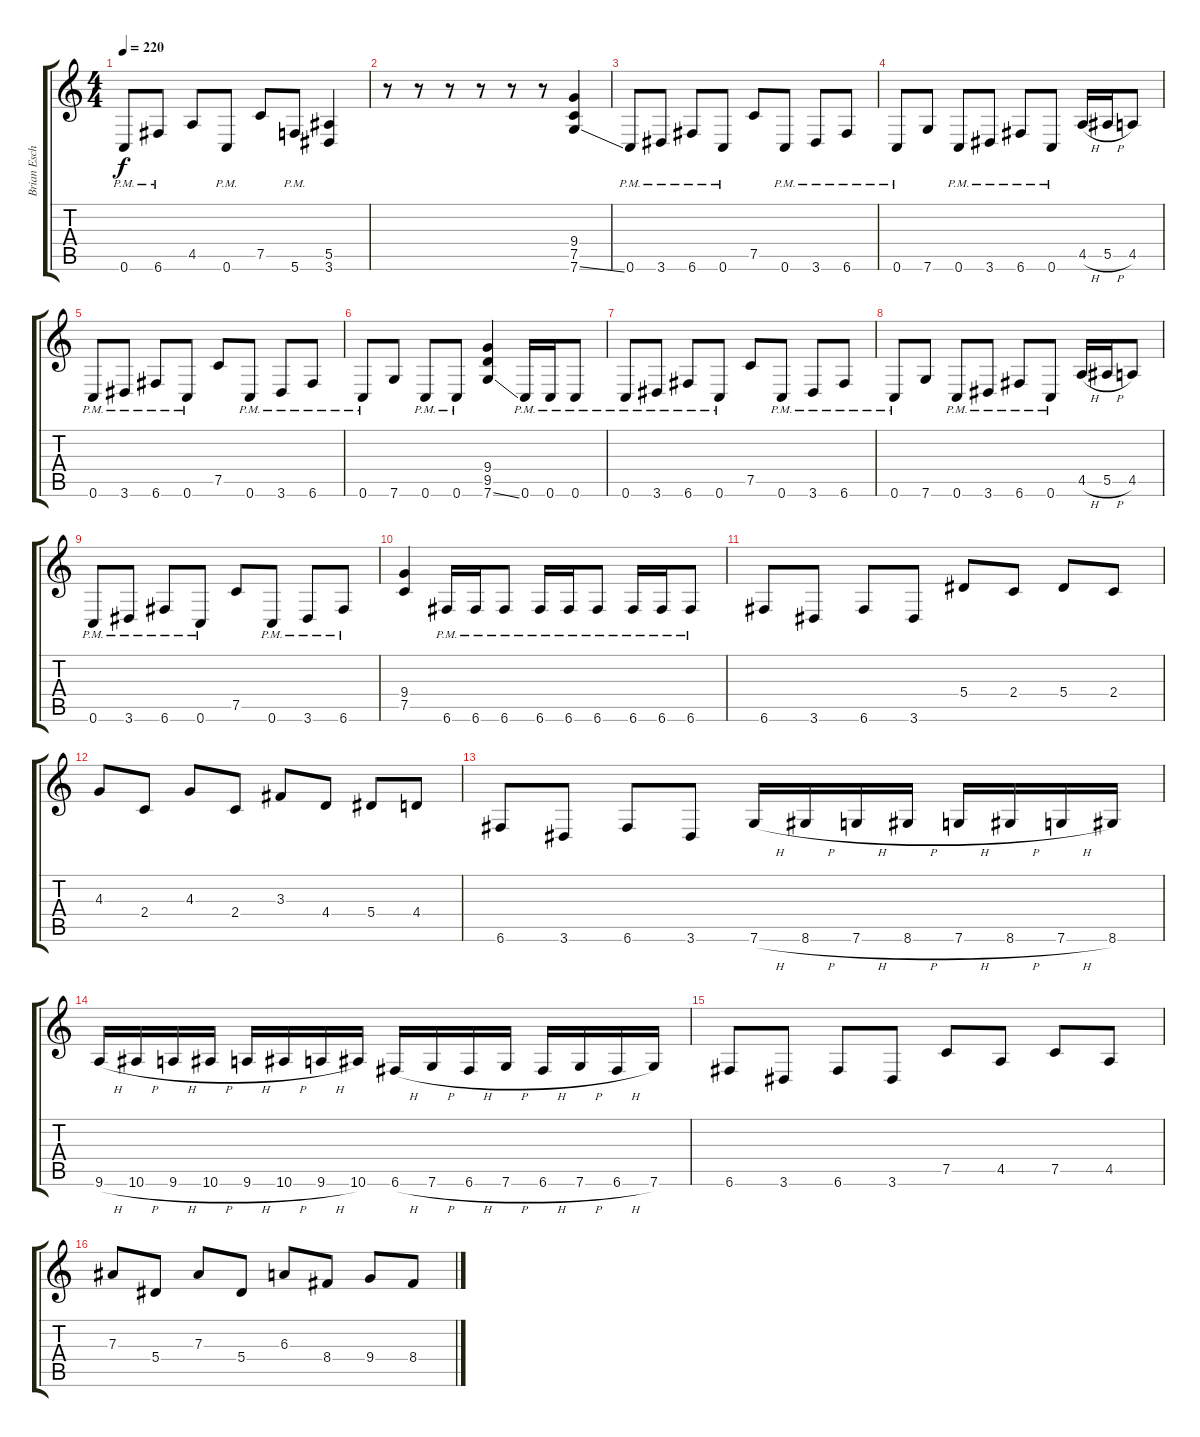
\track ("Brian Eschbach (Right)" "Brian Esch") {instrument overdrivenguitar}
\staff {score tabs}
\tuning (C4 G3 Eb3 Bb2 F2 C2) {hide}
\ts (4 4)
\tempo 220
\clef g2
\ks c
0.6{pm}.8{dy f} 6.6{pm}.8 4.5.8 0.6{pm}.8 7.5.8 5.6{pm}.8 (5.5 3.6).4 |
r.8 r.8 r.8 r.8 r.8 r.8 (9.4 7.5 7.6{ss}).4 |
0.6{pm}.8 3.6{pm}.8 6.6{pm}.8 0.6{pm}.8 7.5.8 0.6{pm}.8 3.6{pm}.8 6.6{pm}.8 |
0.6{pm}.8 7.6.8 0.6{pm}.8 3.6{pm}.8 6.6{pm}.8 0.6{pm}.8 4.5{h}.16 5.5{h}.16 4.5.8 |
0.6{pm}.8 3.6{pm}.8 6.6{pm}.8 0.6{pm}.8 7.5.8 0.6{pm}.8 3.6{pm}.8 6.6{pm}.8 |
0.6{pm}.8 7.6.8 0.6{pm}.8 0.6{pm}.8 (9.4 9.5 7.6{ss}).4 0.6{pm}.16 0.6{pm}.16 0.6{pm}.8 |
0.6{pm}.8 3.6{pm}.8 6.6{pm}.8 0.6{pm}.8 7.5.8 0.6{pm}.8 3.6{pm}.8 6.6{pm}.8 |
0.6{pm}.8 7.6.8 0.6{pm}.8 3.6{pm}.8 6.6{pm}.8 0.6{pm}.8 4.5{h}.16 5.5{h}.16 4.5.8 |
0.6{pm}.8 3.6{pm}.8 6.6{pm}.8 0.6{pm}.8 7.5.8 0.6{pm}.8 3.6{pm}.8 6.6{pm}.8 |
(9.4 7.5).4 6.6{pm}.16 6.6{pm}.16 6.6{pm}.8 6.6{pm}.16 6.6{pm}.16 6.6{pm}.8 6.6{pm}.16 6.6{pm}.16 6.6{pm}.8 |
6.6.8 3.6.8 6.6.8 3.6.8 5.4.8 2.4.8 5.4.8 2.4.8 |
4.3.8 2.4.8 4.3.8 2.4.8 3.3.8 4.4.8 5.4.8 4.4.8 |
6.6.8 3.6.8 6.6.8 3.6.8 7.6{h}.16 8.6{h}.16 7.6{h}.16 8.6{h}.16 7.6{h}.16 8.6{h}.16 7.6{h}.16 8.6.16 |
9.6{h}.16 10.6{h}.16 9.6{h}.16 10.6{h}.16 9.6{h}.16 10.6{h}.16 9.6{h}.16 10.6.16 6.6{h}.16 7.6{h}.16 6.6{h}.16 7.6{h}.16 6.6{h}.16 7.6{h}.16 6.6{h}.16 7.6.16 |
6.6.8 3.6.8 6.6.8 3.6.8 7.5.8 4.5.8 7.5.8 4.5.8 |
7.3.8 5.4.8 7.3.8 5.4.8 6.3.8 8.4.8 9.4.8 8.4.8
